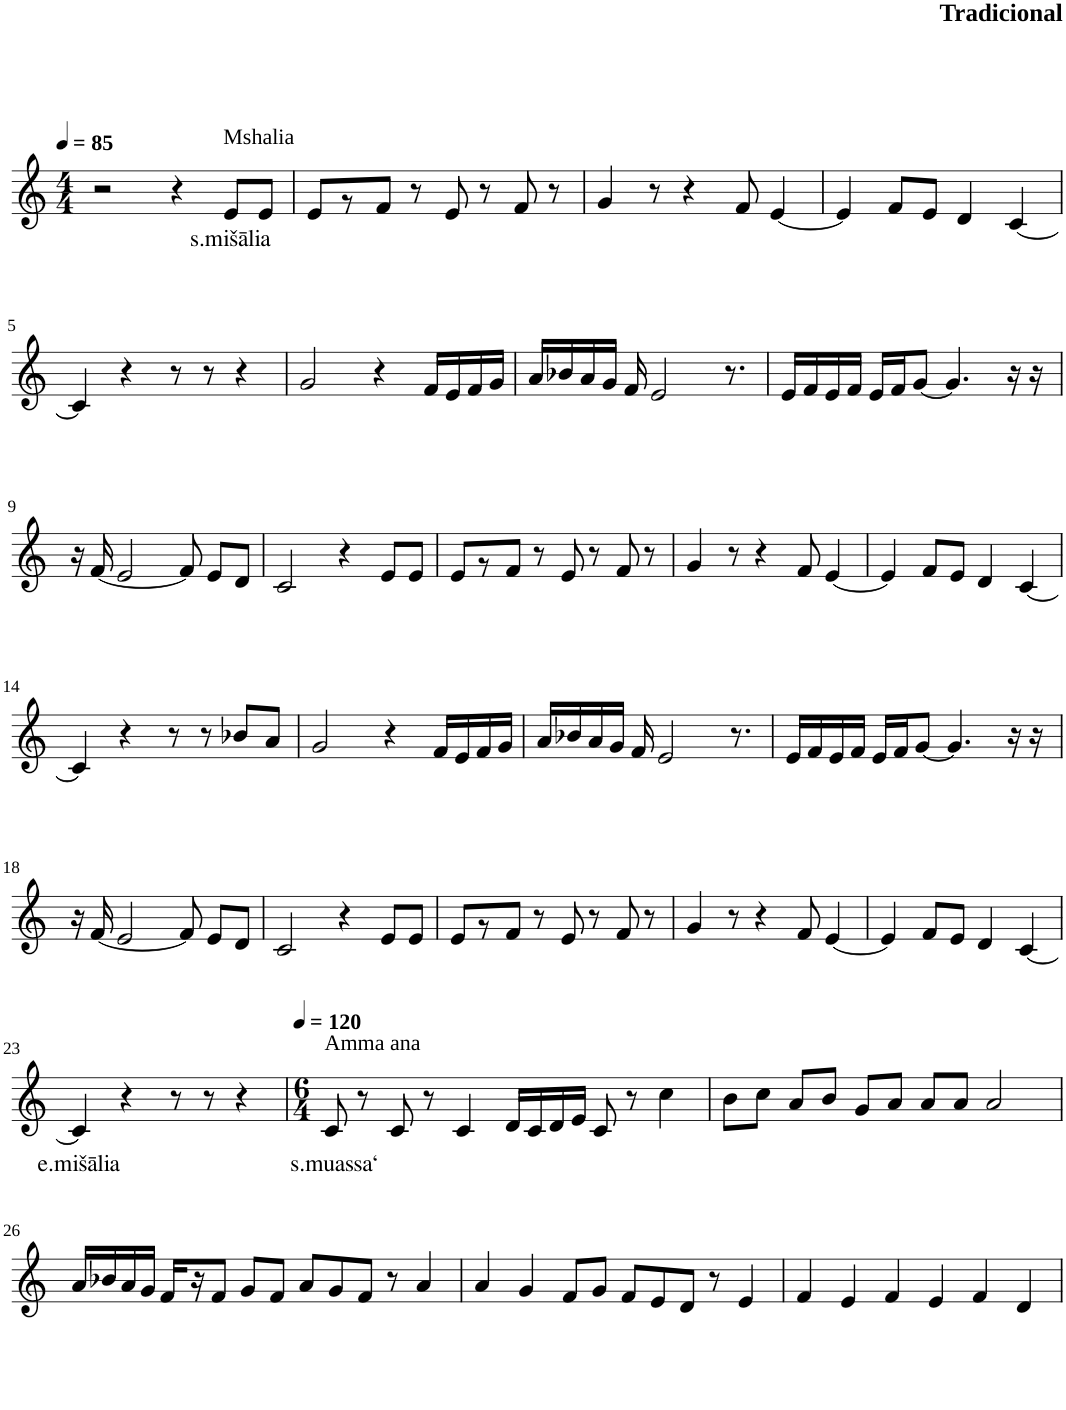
**kern	**text
*part1	*part1
*staff1	*staff1
*I"Violin	*
*clefG2	*
*k[]	*
*M4/4	*
*MM85	*
=1	=1
2r	.
4r	.
!LO:TX:a:t=Mshalia	!
!	!LO:LY:b
8e/L	s.mišālia
8e/J	.
=2	=2
8e/L	.
8r	.
8f/J	.
8r	.
8e/	.
8r	.
8f/	.
8r	.
=3	=3
4g/	.
8r	.
4r	.
8f/	.
[4e/	.
=4	=4
4e/]	.
8f/L	.
8e/J	.
4d/	.
[4c/	.
!!LO:LB:g=z
=5	=5
4c/]	.
4r	.
8r	.
8r	.
4r	.
=6	=6
2g/	.
4r	.
16f/LL	.
16e/	.
16f/	.
16g/JJ	.
=7	=7
16a/LL	.
16b-X/	.
16a/	.
16g/JJ	.
16f/	.
2e/	.
8.r	.
=8	=8
16e/LL	.
16f/	.
16e/	.
16f/JJ	.
16e/LL	.
16f/J	.
[8g/J	.
4.g/]	.
16r	.
16r	.
!!LO:LB:g=z
=9	=9
16r	.
[16f/	.
2e/	.
8f/]	.
8e/L	.
8d/J	.
=10	=10
2c/	.
4r	.
8e/L	.
8e/J	.
=11	=11
8e/L	.
8r	.
8f/J	.
8r	.
8e/	.
8r	.
8f/	.
8r	.
=12	=12
4g/	.
8r	.
4r	.
8f/	.
[4e/	.
=13	=13
4e/]	.
8f/L	.
8e/J	.
4d/	.
[4c/	.
!!LO:LB:g=z
=14	=14
4c/]	.
4r	.
8r	.
8r	.
8b-X/L	.
8a/J	.
=15	=15
2g/	.
4r	.
16f/LL	.
16e/	.
16f/	.
16g/JJ	.
=16	=16
16a/LL	.
16b-X/	.
16a/	.
16g/JJ	.
16f/	.
2e/	.
8.r	.
=17	=17
16e/LL	.
16f/	.
16e/	.
16f/JJ	.
16e/LL	.
16f/J	.
[8g/J	.
4.g/]	.
16r	.
16r	.
!!LO:LB:g=z
=18	=18
16r	.
[16f/	.
2e/	.
8f/]	.
8e/L	.
8d/J	.
=19	=19
2c/	.
4r	.
8e/L	.
8e/J	.
=20	=20
8e/L	.
8r	.
8f/J	.
8r	.
8e/	.
8r	.
8f/	.
8r	.
=21	=21
4g/	.
8r	.
4r	.
8f/	.
[4e/	.
=22	=22
4e/]	.
8f/L	.
8e/J	.
4d/	.
[4c/	.
!!LO:LB:g=z
=23	=23
!	!LO:LY:b
4c/]	e.mišālia
4r	.
8r	.
8r	.
4r	.
=24	=24
*M6/4	*
*MM120	*
!LO:TX:a:t=Amma ana	!
!	!LO:LY:b
8c/	s.muassa‘
8r	.
8c/	.
8r	.
4c/	.
16d/LL	.
16c/	.
16d/	.
16e/JJ	.
8c/	.
8r	.
4cc\	.
=25	=25
8b\L	.
8cc\J	.
8a/L	.
8b/J	.
8g/L	.
8a/J	.
8a/L	.
8a/J	.
2a/	.
!!LO:LB:g=z
=26	=26
16a/LL	.
16b-X/	.
16a/	.
16g/JJ	.
16f/LL	.
16r	.
8f/J	.
8g/L	.
8f/J	.
8a/L	.
8g/	.
8f/J	.
8r	.
4a/	.
=27	=27
4a/	.
4g/	.
8f/L	.
8g/J	.
8f/L	.
8e/	.
8d/J	.
8r	.
4e/	.
=28	=28
4f/	.
4e/	.
4f/	.
4e/	.
4f/	.
4d/	.
=	=
*-	*-
